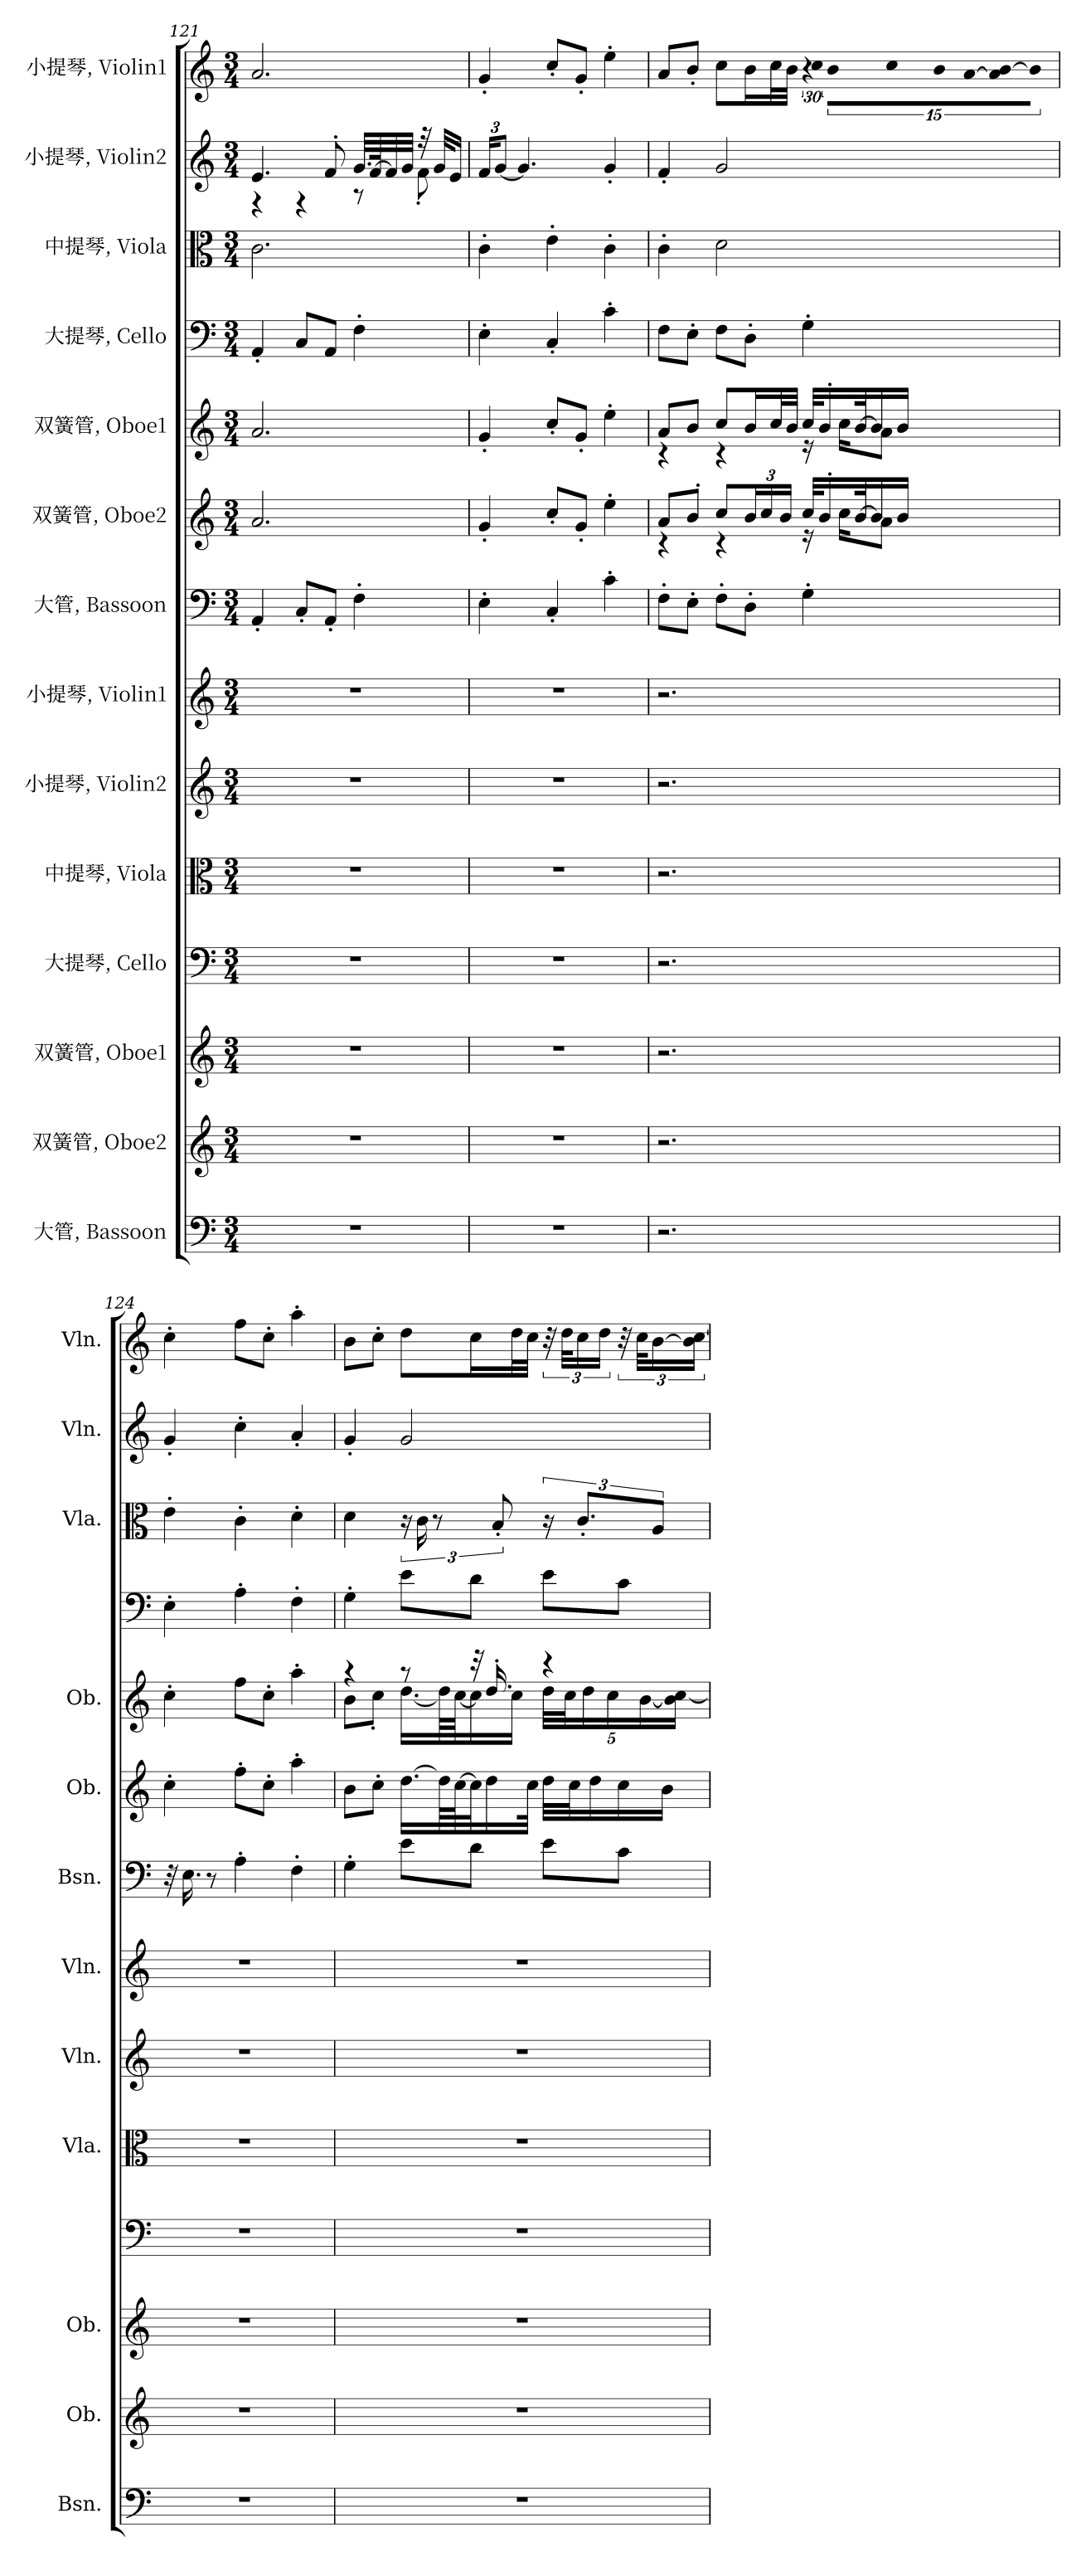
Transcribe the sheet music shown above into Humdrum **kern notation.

**kern	**kern	**kern	**kern	**kern	**kern	**kern	**kern	**kern	**kern	**kern	**kern	**kern	**kern
*part14	*part13	*part12	*part11	*part10	*part9	*part8	*part7	*part6	*part5	*part4	*part3	*part2	*part1
*staff14	*staff13	*staff12	*staff11	*staff10	*staff9	*staff8	*staff7	*staff6	*staff5	*staff4	*staff3	*staff2	*staff1
*I"大管, Bassoon	*I"双簧管, Oboe2	*I"双簧管, Oboe1	*I"大提琴, Cello	*I"中提琴, Viola	*I"小提琴, Violin2	*I"小提琴, Violin1	*I"大管, Bassoon	*I"双簧管, Oboe2	*I"双簧管, Oboe1	*I"大提琴, Cello	*I"中提琴, Viola	*I"小提琴, Violin2	*I"小提琴, Violin1
*I'Bsn.	*I'Ob.	*I'Ob.	*	*I'Vla.	*I'Vln.	*I'Vln.	*I'Bsn.	*I'Ob.	*I'Ob.	*	*I'Vla.	*I'Vln.	*I'Vln.
*clefF4	*clefG2	*clefG2	*clefF4	*clefC3	*clefG2	*clefG2	*clefF4	*clefG2	*clefG2	*clefF4	*clefC3	*clefG2	*clefG2
*k[]	*k[]	*k[]	*k[]	*k[]	*k[]	*k[]	*k[]	*k[]	*k[]	*k[]	*k[]	*k[]	*k[]
*M3/4	*M3/4	*M3/4	*M3/4	*M3/4	*M3/4	*M3/4	*M3/4	*M3/4	*M3/4	*M3/4	*M3/4	*M3/4	*M3/4
=121	=121	=121	=121	=121	=121	=121	=121	=121	=121	=121	=121	=121	=121
*	*	*	*	*	*	*	*	*	*	*	*	*^	*
2.r	2.r	2.r	2.r	2.r	2.r	2.r	4AA'/	2.a/	2.a/	4AA'/	2.c\	4.e/	4r	2.a/
.	.	.	.	.	.	.	8C'/L	.	.	8C/L	.	.	4r	.
.	.	.	.	.	.	.	8AA'/J	.	.	8AA/J	.	8f'/	.	.
.	.	.	.	.	.	.	4F'\	.	.	4F'\	.	32.g/LLL	8r	.
.	.	.	.	.	.	.	.	.	.	.	.	[64f/K	.	.
.	.	.	.	.	.	.	.	.	.	.	.	32f/]	.	.
.	.	.	.	.	.	.	.	.	.	.	.	32g/JJJ	.	.
.	.	.	.	.	.	.	.	.	.	.	.	32r	8f'\	.
.	.	.	.	.	.	.	.	.	.	.	.	32g/KLL	.	.
.	.	.	.	.	.	.	.	.	.	.	.	16e/JJ	.	.
*	*	*	*	*	*	*	*	*	*	*	*	*v	*v	*
=122	=122	=122	=122	=122	=122	=122	=122	=122	=122	=122	=122	=122	=122
*	*	*	*	*	*	*	*	*	*	*	*	*Xbrackettup	*
2.r	2.r	2.r	2.r	2.r	2.r	2.r	4E'\	4g'/	4g'/	4E'\	4c'\	24f/KL	4g'/
.	.	.	.	.	.	.	.	.	.	.	.	[12g/J	.
.	.	.	.	.	.	.	.	.	.	.	.	4.g/]	.
.	.	.	.	.	.	.	4C'/	8cc'/L	8cc'/L	4C'/	4e'\	.	8cc'/L
.	.	.	.	.	.	.	.	8g'/J	8g'/J	.	.	.	8g'/J
.	.	.	.	.	.	.	4c'\	4ee'\	4ee'\	4c'\	4c'\	4g'/	4ee'\
!!LO:PB:g=z
=123	=123	=123	=123	=123	=123	=123	=123	=123	=123	=123	=123	=123	=123
*	*	*	*	*	*	*	*	*^	*^	*	*	*	*
2.r	2.r	2.r	2.r	2.r	2.r	2.r	8F'\L	8a/L	4r	8a/L	4r	8F\L	4c'\	4f'/	8a/L
.	.	.	.	.	.	.	8E'\J	8b'/J	.	8b/J	.	8E'\J	.	.	8b'/J
.	.	.	.	.	.	.	8F'\L	8cc/L	4r	8cc/L	4r	8F\L	2d\	2g/	8cc\L
*	*	*	*	*	*	*	*	*Xbrackettup	*	*	*	*	*	*	*
.	.	.	.	.	.	.	8D'\J	24b/L	.	16b/L	.	8D'\J	.	.	16b\L
.	.	.	.	.	.	.	.	24cc/	.	.	.	.	.	.	.
.	.	.	.	.	.	.	.	.	.	32cc/L	.	.	.	.	32cc\L
.	.	.	.	.	.	.	.	24b/JJ	.	.	.	.	.	.	.
.	.	.	.	.	.	.	.	.	.	32b/JJJ	.	.	.	.	32b\JJJ
!	!	!	!	!	!	!	!	!	!	!	!	!	!	!	!LO:N:vis=64
.	.	.	.	.	.	.	4G'\	32cc/KLL	16r	32cc/KLL	16r	4G'\	.	.	960%17r
!	!	!	!	!	!	!	!	!	!	!	!	!	!	!	!LO:N:vis=256%9
.	.	.	.	.	.	.	.	.	.	.	.	.	.	.	960%17cc\
.	.	.	.	.	.	.	.	16b'/	.	16b'/	.	.	.	.	.
.	.	.	.	.	.	.	.	.	.	.	.	.	.	.	1920ryy
!	!	!	!	!	!	!	!	!	!	!	!	!	!	!	!LO:N:vis=32
.	.	.	.	.	.	.	.	.	.	.	.	.	.	.	640%23b\LLL
.	.	.	.	.	.	.	.	.	16cc\KL	.	16cc\KL	.	.	.	.
!	!	!	!	!	!	!	!	!	!	!	!	!	!	!	!LO:N:vis=32
.	.	.	.	.	.	.	.	.	.	.	.	.	.	.	640%23cc\
.	.	.	.	.	.	.	.	[32b/K	.	[32b/K	.	.	.	.	.
!	!	!	!	!	!	!	!	!	!	!	!	!	!	!	!LO:N:vis=32
.	.	.	.	.	.	.	.	.	.	.	.	.	.	.	640%23b\
.	.	.	.	.	.	.	.	16b/]	8a\J	16b/]	8a\J	.	.	.	.
!	!	!	!	!	!	!	!	!	!	!	!	!	!	!	!LO:N:vis=32
.	.	.	.	.	.	.	.	.	.	.	.	.	.	.	[640%23a\
!	!	!	!	!	!	!	!	!	!	!	!	!	!	!	!LO:N:vis=32
.	.	.	.	.	.	.	.	.	.	.	.	.	.	.	640%23a\] [640%23b\
.	.	.	.	.	.	.	.	16b/JJ	.	16b/JJ	.	.	.	.	.
!	!	!	!	!	!	!	!	!	!	!	!	!	!	!	!LO:N:vis=32
.	.	.	.	.	.	.	.	.	.	.	.	.	.	.	640%23b\JJJ]
640ryy	640ryy	640ryy	640ryy	640ryy	640ryy	640ryy	640ryy	640ryy	640ryy	640ryy	640ryy	640ryy	640ryy	640ryy	.
*	*	*	*	*	*	*	*	*v	*v	*	*	*	*	*	*
*	*	*	*	*	*	*	*	*	*v	*v	*	*	*	*
=124	=124	=124	=124	=124	=124	=124	=124	=124	=124	=124	=124	=124	=124
2.r	2.r	2.r	2.r	2.r	2.r	2.r	32r	4cc'\	4cc'\	4E'\	4e'\	4g'/	4cc'\
.	.	.	.	.	.	.	16.E\	.	.	.	.	.	.
.	.	.	.	.	.	.	8r	.	.	.	.	.	.
.	.	.	.	.	.	.	4A'\	8ff'\L	8ff\L	4A'\	4c'\	4cc'\	8ff\L
.	.	.	.	.	.	.	.	8cc'\J	8cc'\J	.	.	.	8cc'\J
.	.	.	.	.	.	.	4F'\	4aa'\	4aa'\	4F'\	4d'\	4a'/	4aa'\
=125	=125	=125	=125	=125	=125	=125	=125	=125	=125	=125	=125	=125	=125
*	*	*	*	*	*	*	*	*	*^	*	*	*	*
2.r	2.r	2.r	2.r	2.r	2.r	2.r	4G'\	8b\L	4r	8b\L	4G'\	4d\	4g'/	8b\L
.	.	.	.	.	.	.	.	8cc'\J	.	8cc'\J	.	.	.	8cc'\J
.	.	.	.	.	.	.	8e\L	[16.dd\LL	8r	[16.dd\LL	8e\L	24r	2g/	8dd\L
.	.	.	.	.	.	.	.	.	.	.	.	24c\	.	.
.	.	.	.	.	.	.	.	.	.	.	.	12r	.	.
.	.	.	.	.	.	.	.	64dd\LL]	.	64dd\LL]	.	.	.	.
.	.	.	.	.	.	.	.	[64cc\J	.	[64cc\JJ	.	.	.	.
.	.	.	.	.	.	.	8d\J	32cc\J]	32r	16cc\]	8d\J	.	.	16cc\L
.	.	.	.	.	.	.	.	16dd\	16.dd'/	.	.	.	.	.
.	.	.	.	.	.	.	.	.	.	.	.	12B'/	.	.
.	.	.	.	.	.	.	.	.	.	16cc\JJ	.	.	.	32dd\L
.	.	.	.	.	.	.	.	32cc\JJk	.	.	.	.	.	32cc\JJJ
*	*	*	*	*	*	*	*	*	*	*Xbrackettup	*	*	*	*
.	.	.	.	.	.	.	8e\L	32dd\LLL	4r	40dd\LLL	8e\L	24r	.	48r
.	.	.	.	.	.	.	.	.	.	.	.	.	.	48dd\KLL
.	.	.	.	.	.	.	.	.	.	40cc\J	.	.	.	.
.	.	.	.	.	.	.	.	32cc\J	.	.	.	.	.	.
.	.	.	.	.	.	.	.	.	.	.	.	12.c'/L	.	24cc\
.	.	.	.	.	.	.	.	.	.	20dd\	.	.	.	.
.	.	.	.	.	.	.	.	16dd\	.	.	.	.	.	.
.	.	.	.	.	.	.	.	.	.	.	.	.	.	24dd\JJ
.	.	.	.	.	.	.	.	.	.	20cc\	.	.	.	.
.	.	.	.	.	.	.	8c\J	16cc\	.	.	8c\J	.	.	48r
.	.	.	.	.	.	.	.	.	.	.	.	.	.	48cc\KLL
.	.	.	.	.	.	.	.	.	.	[20b\	.	.	.	.
.	.	.	.	.	.	.	.	.	.	.	.	12A/J	.	[24b\
.	.	.	.	.	.	.	.	16b\JJ	.	.	.	.	.	.
.	.	.	.	.	.	.	.	.	.	20b\] [20cc\JJ	.	.	.	.
.	.	.	.	.	.	.	.	.	.	.	.	.	.	24b\] [24cc\JJ
*	*	*	*	*	*	*	*	*	*v	*v	*	*	*	*
=	=	=	=	=	=	=	=	=	=	=	=	=	=
*-	*-	*-	*-	*-	*-	*-	*-	*-	*-	*-	*-	*-	*-
